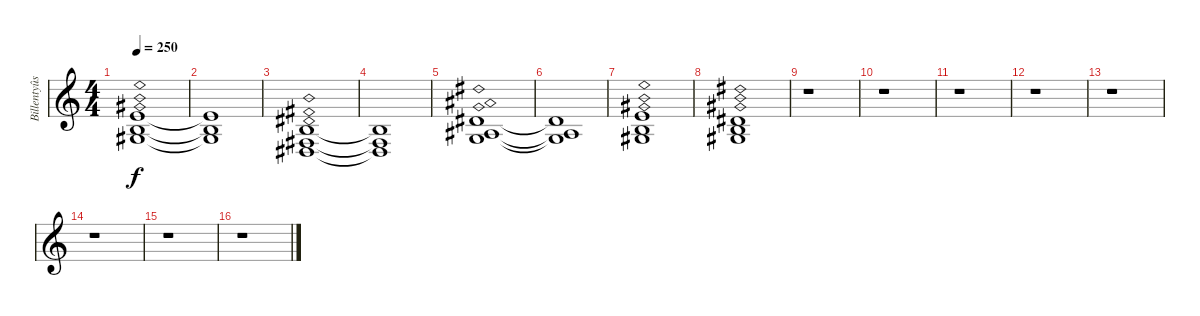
\track ("Billentyûs (Mats Olausson)" "Billentyûs") {instrument lead1square}
\staff {score}
\tuning (E4 B3 G3 D3 A2 E2) {hide}
\ts (4 4)
\tempo 250
\clef g2
\ks c
(0.1{ph 12} 0.2{ph 12} 1.3{ph 12}).1{dy f} |
(0.1{t} 0.2{t} 1.3{t}).1 |
(4.3{ph 12} 4.4{ph 12} 6.5{ph 12}).1 |
(4.3{t} 4.4{t} 6.5{t}).1 |
(4.2{ph 12} 3.3{ph 12} 5.4{ph 12}).1 |
(4.2{t} 3.3{t} 5.4{t}).1 |
(0.1{ph 12} 0.2{ph 12} 1.3{ph 12}).1 |
(4.2{ph 12} 4.3{ph 12} 6.4{ph 12}).1 |
r.1 |
r.1 |
r.1 |
r.1 |
r.1 |
r.1 |
r.1 |
r.1
